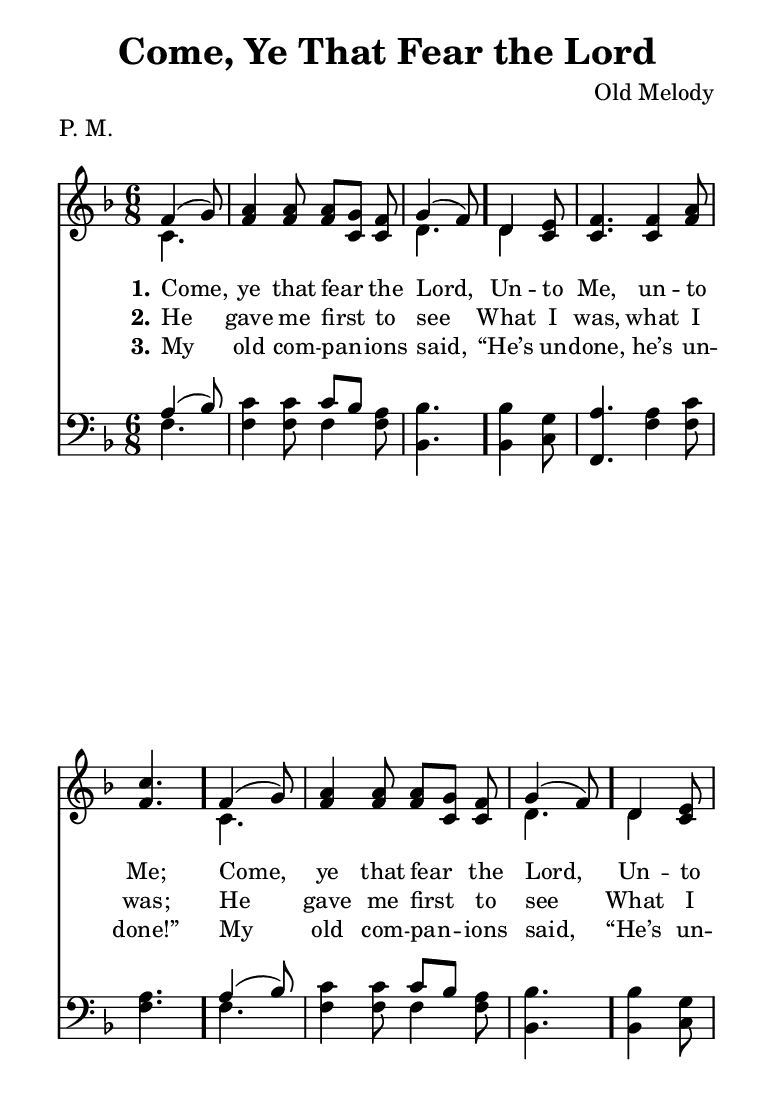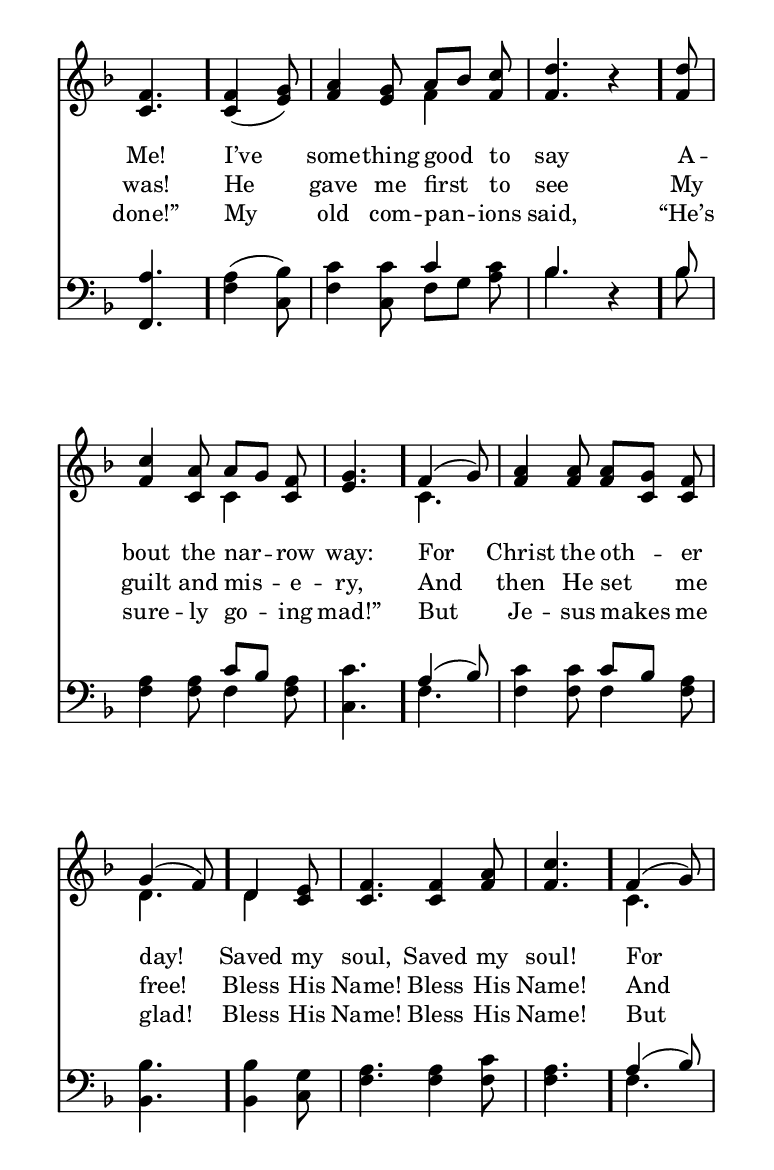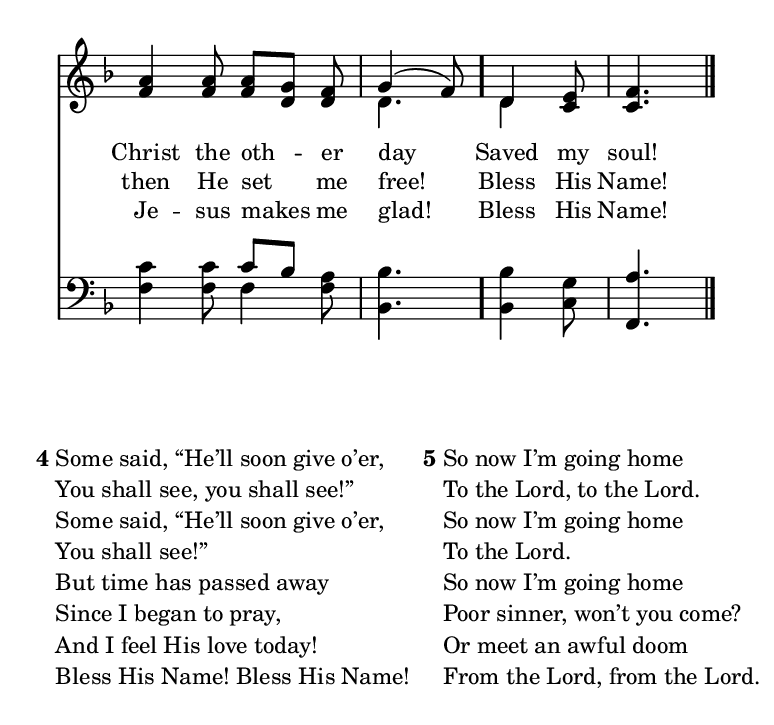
\include "common/global.ily"
\paper {
  \include "common/paper.ily"
  %ragged-bottom = ##t
  %ragged-last-bottom = ##t
  %systems-per-page = ##f
  %page-count = ##f
}

\header{
  hymnnumber = "78"
  title = "Come, Ye That Fear the Lord"
  tunename = "Lorneville"
  meter = "P. M."
  %poet = ""
  composer = "Old Melody"
  %copyright = ""
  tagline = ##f
}

% for fermata in MIDI
ta = { \tempo 4=100 }
tb = { \tempo 4=50  }

patternAA = { c4( c8) | c4 c8 c8[ c8] c8 | c4( c8) }
patternAB = { c4.     | c4 c8 c8[ c8] c8 | c4.     }
patternAC = { c4( c8) | c4 c8 c8[ c8] c8 | c4.     }
patternAD = { c4.     | c4 c8 c4      c8 | c4.     }

patternBA = { c4 c8 c4. }

patternCA = { \patternBA }

patternDA = { c4( c8) | c4 c8 c8[ c8] c8 | c4. c4 }
patternDB = { c4( c8) | c4 c8 c4      c8 | c4. c4 }

patternEA = { c8 | c4 c8 c8[ c8] c8 | c4. }
patternEB = { c8 | c4 c8 c4      c8 | c4. }

global = {
  \include "common/overrides.ily"
  \override Staff.TimeSignature.style = #'numbered
  \time 6/8
  \override Score.MetronomeMark.transparent = ##t % hide all fermata changes too
  \ta
  \key f \major
  \partial 4.
  \autoBeamOff
}

notesSoprano = {
\global
\relative c' {

  \changePitch \patternAA { f g | a a a g f | g f }
  \changePitch \patternBA { d e | f f a | c }
  \changePitch \patternAA { f, g a a a g f | g f }
  \changePitch \patternCA { d e f }

  \changePitch \patternDA { f g | a g a bes c | d r }
  \changePitch \patternEA { d | c a a g f | g }
  \changePitch \patternAA { f g | a a a g f | g f }
  \changePitch \patternCA { d e f }
  \changePitch \patternCA { f a | c }

  \changePitch \patternAA { f, g | a a a g f | g f }
  \changePitch \patternCA { d e | f }

  \bar "|."

}
}

notesAlto = {
\global
\relative e' {

  \changePitch \patternAB { c | f f f c c | d }
  \changePitch \patternBA { d c | c c f | f }
  \changePitch \patternAB { c | f f f c c | d }
  \changePitch \patternCA { d c | c }

  \changePitch \patternDB { c e | f e f f | f r }
  \changePitch \patternEB { f | f c c c | e }
  \changePitch \patternAB { c | f f f c c | d }
  \changePitch \patternCA { d c c }
  \changePitch \patternCA { c f | f }

  \changePitch \patternAB { c | f f f d d | d }
  \changePitch \patternCA { d c | c }

}
}

notesTenor = {
\global
\relative a {

  \changePitch \patternAC { a bes | c c c bes a | bes }
  \changePitch \patternBA { bes g | a a c | a }
  \changePitch \patternAC { a bes | c c c bes a | bes }
  \changePitch \patternCA { bes g | a }

  \changePitch \patternDB { a bes | c c c c | bes r }
  \changePitch \patternEA { bes | a a c bes a | c }
  \changePitch \patternAC { a bes | c c c bes a | bes }
  \changePitch \patternCA { bes g | a}
  \changePitch \patternCA { a c | a }

  \changePitch \patternAC { a bes | c c c bes a | bes }
  \changePitch \patternCA { bes g | a }

}
}

notesBass = {
\global
\relative f {

  \changePitch \patternAD { f | f f f f | bes, }
  \changePitch \patternBA { bes c | f, f' f | f }
  \changePitch \patternAD { f | f f f f | bes, }
  \changePitch \patternCA { bes c | f, }

  \changePitch \patternDA { f' c | f c f g a | bes r }
  \changePitch \patternEB { bes | f f f f | c }
  \changePitch \patternAD { f | f f f f | bes, }
  \changePitch \patternCA { bes c | f }
  \changePitch \patternCA { f f | f }

  \changePitch \patternAD { f | f f f f | bes, }
  \changePitch \patternCA { bes c | f, }

}
}

wordsA = \lyricmode {
\set stanza = "1."

Come, ye that fear the Lord, \bar "."
Un -- to Me, un -- to Me; \bar "."
Come, ye that fear the Lord, \bar "."
Un -- to Me! \bar "."
I’ve some -- thing good to say \bar "."
A -- bout the nar -- row way: \bar "."
For Christ the oth -- er day! \bar "."
Saved my soul, Saved my soul! \bar "."
For Christ the oth -- er day \bar "."
Saved my soul! \bar "."

}

wordsB = \lyricmode {
\set stanza = "2."

He gave me first to see
What I was, what I was;
He gave me first to see
What I was!
He gave me first to see
My guilt and mis -- e -- ry,
And then He set me free!
Bless His Name! Bless His Name!
And then He set me free!
Bless His Name!

}

wordsC = \lyricmode {
\set stanza = "3."

My old com -- pan -- ions said,
“He’s un -- done, he’s un -- done!”
My old com -- pan -- ions said,
“He’s un -- done!”
My old com -- pan -- ions said,
“He’s sure -- ly go -- ing mad!”
But Je -- sus makes me glad!
Bless His Name! Bless His Name!
But Je -- sus makes me glad!
Bless His Name!

}

wordsD = \markuplist {

\line { Some said, “He’ll soon give o’er, }
\line { You shall see, you shall see!” }
\line { Some said, “He’ll soon give o’er, }
\line { You shall see!” }
\line { But time has passed away }
\line { Since I began to pray, }
\line { And I feel His love today! }
\line { Bless His Name! Bless His Name! }

}

wordsE = \markuplist {

\line { So now I’m going home }
\line { To the Lord, to the Lord. }
\line { So now I’m going home }
\line { To the Lord. }
\line { So now I’m going home }
\line { Poor sinner, won’t you come? }
\line { Or meet an awful doom }
\line { From the Lord, from the Lord. }

}

\score {
  \context ChoirStaff <<
    \context Staff = upper <<
      \set ChoirStaff.systemStartDelimiter = #'SystemStartBar
      \partcombine #'(2 . 9) \notesSoprano \notesAlto
      \context NullVoice = sopranos { \voiceOne << \notesSoprano >> }
      \context NullVoice = altos { \voiceTwo << \notesAlto >> }
      \context Lyrics = one   \lyricsto sopranos \wordsA
      \context Lyrics = two   \lyricsto sopranos \wordsB
      \context Lyrics = three \lyricsto sopranos \wordsC
    >>
    \context Staff = men <<
      \clef bass
      \partcombine #'(2 . 9) \notesTenor \notesBass
      \context NullVoice = tenors { \voiceOne << \notesTenor >> }
      \context NullVoice = basses { \voiceTwo << \notesBass >> }
    >>
  >>
  \layout {
    \include "common/layout.ily"
  }
  \midi{
    \include "common/midi.ily"
  }
}

\noPageBreak

\markup { \fill-line { %\column {
  \hspace #0.1
  \line{ \bold 4 \column { \wordsD } } %\combine \null \vspace #0.4
  \hspace #0.1
  \line{ \bold 5 \column { \wordsE } } %\combine \null \vspace #0.4
  \hspace #0.1
} } %}

\version "2.19.49"  % necessary for upgrading to future LilyPond versions.

% vi:set et ts=2 sw=2 ai nocindent syntax=lilypond:
